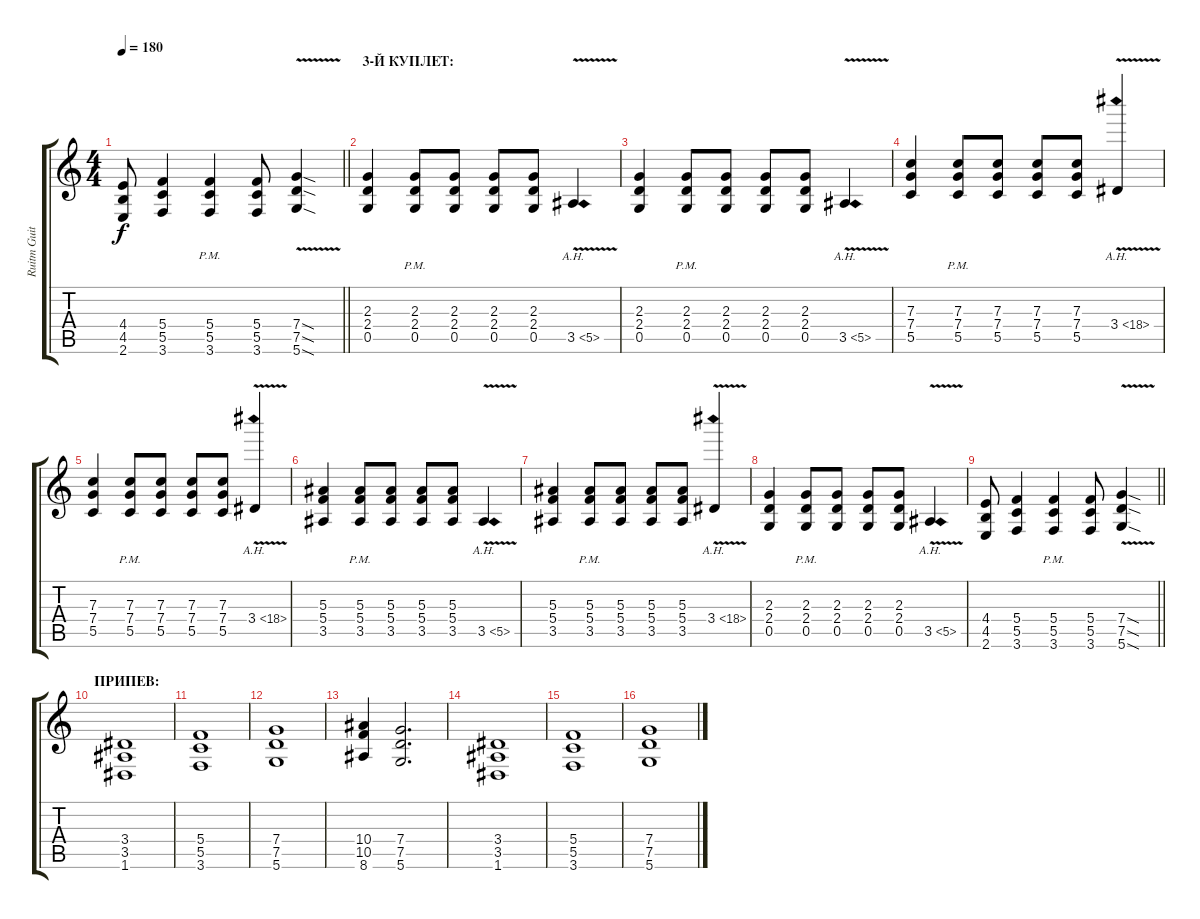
\track ("Ruitm Guitar" "Ruitm Guit") {instrument distortionguitar}
\staff {score tabs}
\tuning (D4 A3 F3 C3 G2 D2) {hide}
\ts (4 4)
\tempo 180
\clef g2
\barLineRight lightlight
\ks c
(4.4 4.5 2.6).8{dy f} (5.4 5.5 3.6).4 (5.4{pm} 5.5{pm} 3.6{pm}).4 (5.4 5.5 3.6).8 (7.4{v sod} 7.5{v sod} 5.6{v sod}).4 |
\section ("" "3-Й КУПЛЕТ:")
(2.3 2.4 0.5).4 (2.3{pm} 2.4{pm} 0.5{pm}).8 (2.3 2.4 0.5).8 (2.3 2.4 0.5).8 (2.3 2.4 0.5).8 3.5{ah 2 v}.4 |
(2.3 2.4 0.5).4 (2.3{pm} 2.4{pm} 0.5{pm}).8 (2.3 2.4 0.5).8 (2.3 2.4 0.5).8 (2.3 2.4 0.5).8 3.5{ah 2 v}.4 |
(7.3 7.4 5.5).4 (7.3{pm} 7.4{pm} 5.5{pm}).8 (7.3 7.4 5.5).8 (7.3 7.4 5.5).8 (7.3 7.4 5.5).8 3.4{ah 15 v}.4 |
(7.3 7.4 5.5).4 (7.3{pm} 7.4{pm} 5.5{pm}).8 (7.3 7.4 5.5).8 (7.3 7.4 5.5).8 (7.3 7.4 5.5).8 3.4{ah 15 v}.4 |
(5.3 5.4 3.5).4 (5.3{pm} 5.4{pm} 3.5{pm}).8 (5.3 5.4 3.5).8 (5.3 5.4 3.5).8 (5.3 5.4 3.5).8 3.5{ah 2 v}.4 |
(5.3 5.4 3.5).4 (5.3{pm} 5.4{pm} 3.5{pm}).8 (5.3 5.4 3.5).8 (5.3 5.4 3.5).8 (5.3 5.4 3.5).8 3.4{ah 15 v}.4 |
(2.3 2.4 0.5).4 (2.3{pm} 2.4{pm} 0.5{pm}).8 (2.3 2.4 0.5).8 (2.3 2.4 0.5).8 (2.3 2.4 0.5).8 3.5{ah 2 v}.4 |
\barLineRight lightlight
(4.4 4.5 2.6).8 (5.4 5.5 3.6).4 (5.4{pm} 5.5{pm} 3.6{pm}).4 (5.4 5.5 3.6).8 (7.4{v sod} 7.5{v sod} 5.6{v sod}).4 |
\section ("" "ПРИПЕВ:")
(3.4 3.5 1.6).1 |
(5.4 5.5 3.6).1 |
(7.4 7.5 5.6).1 |
(10.4 10.5 8.6).4 (7.4 7.5 5.6).2{d} |
(3.4 3.5 1.6).1 |
(5.4 5.5 3.6).1 |
(7.4 7.5 5.6).1
